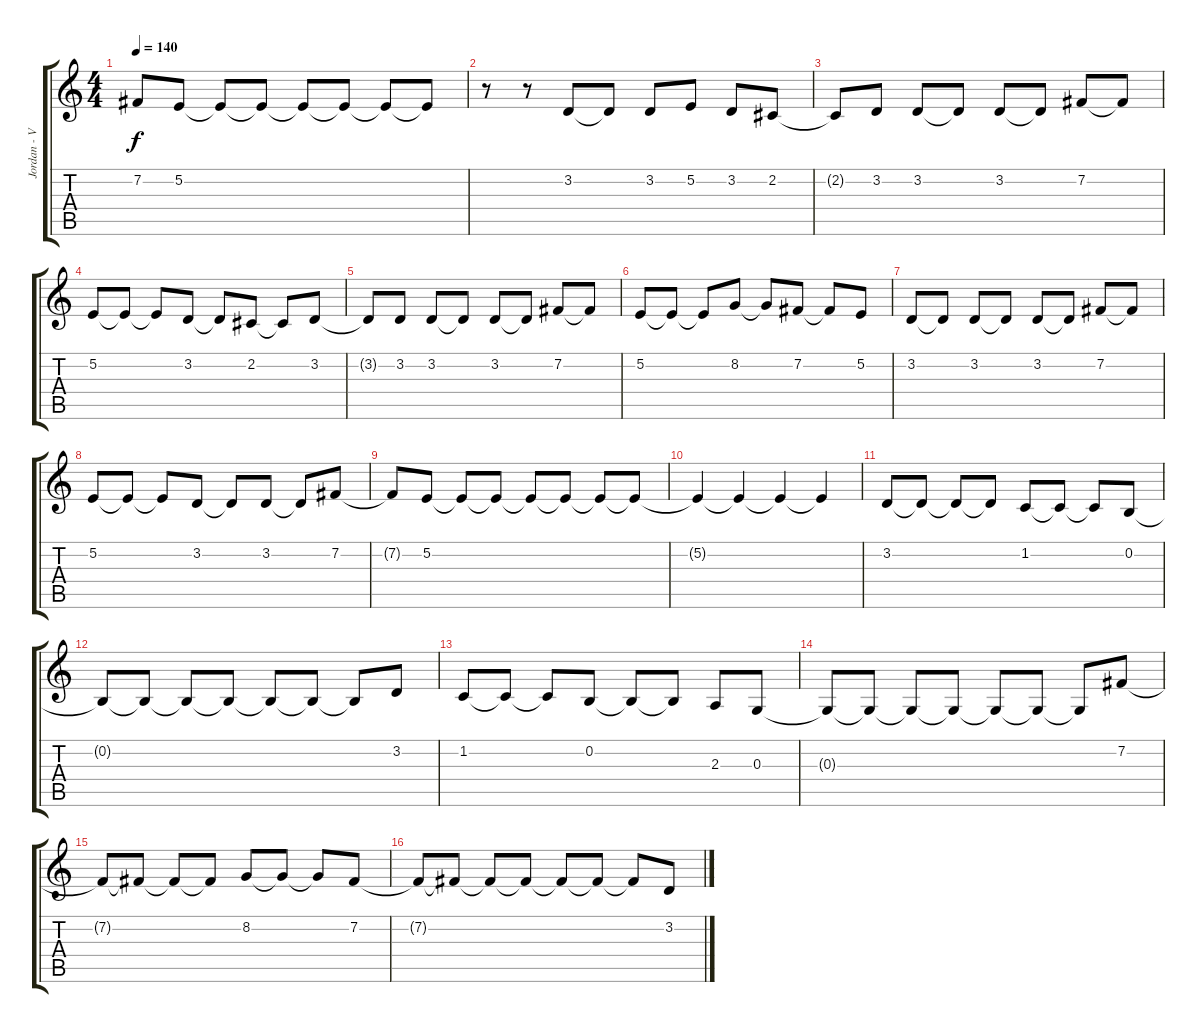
\track ("Jordan - Vocals" "Jordan - V") {instrument harmonica}
\staff {score tabs}
\tuning (E4 B3 G3 D3 A2 E2) {hide}
\ts (4 4)
\tempo 140
\clef g2
\ks c
7.2{t}.8{dy f} 5.2.8 5.2{t}.8 5.2{t}.8 5.2{t}.8 5.2{t}.8 5.2{t}.8 5.2{t}.8 |
r.8 r.8 3.2.8 3.2{t}.8 3.2.8 5.2.8 3.2.8 2.2.8 |
2.2{t}.8 3.2.8 3.2.8 3.2{t}.8 3.2.8 3.2{t}.8 7.2.8 7.2{t}.8 |
5.2.8 5.2{t}.8 5.2{t}.8 3.2.8 3.2{t}.8 2.2.8 2.2{t}.8 3.2.8 |
3.2{t}.8 3.2.8 3.2.8 3.2{t}.8 3.2.8 3.2{t}.8 7.2.8 7.2{t}.8 |
5.2.8 5.2{t}.8 5.2{t}.8 8.2.8 8.2{t}.8 7.2.8 7.2{t}.8 5.2.8 |
3.2.8 3.2{t}.8 3.2.8 3.2{t}.8 3.2.8 3.2{t}.8 7.2.8 7.2{t}.8 |
5.2.8 5.2{t}.8 5.2{t}.8 3.2.8 3.2{t}.8 3.2.8 3.2{t}.8 7.2.8 |
7.2{t}.8 5.2.8 5.2{t}.8 5.2{t}.8 5.2{t}.8 5.2{t}.8 5.2{t}.8 5.2{t}.8 |
5.2{t}.4 5.2{t}.4 5.2{t}.4 5.2{t}.4 |
3.2.8 3.2{t}.8 3.2{t}.8 3.2{t}.8 1.2.8 1.2{t}.8 1.2{t}.8 0.2.8 |
0.2{t}.8 0.2{t}.8 0.2{t}.8 0.2{t}.8 0.2{t}.8 0.2{t}.8 0.2{t}.8 3.2.8 |
1.2.8 1.2{t}.8 1.2{t}.8 0.2.8 0.2{t}.8 0.2{t}.8 2.3.8 0.3.8 |
0.3{t}.8 0.3{t}.8 0.3{t}.8 0.3{t}.8 0.3{t}.8 0.3{t}.8 0.3{t}.8 7.2.8 |
7.2{t}.8 7.2{t}.8 7.2{t}.8 7.2{t}.8 8.2.8 8.2{t}.8 8.2{t}.8 7.2.8 |
7.2{t}.8 7.2{t}.8 7.2{t}.8 7.2{t}.8 7.2{t}.8 7.2{t}.8 7.2{t}.8 3.2.8
